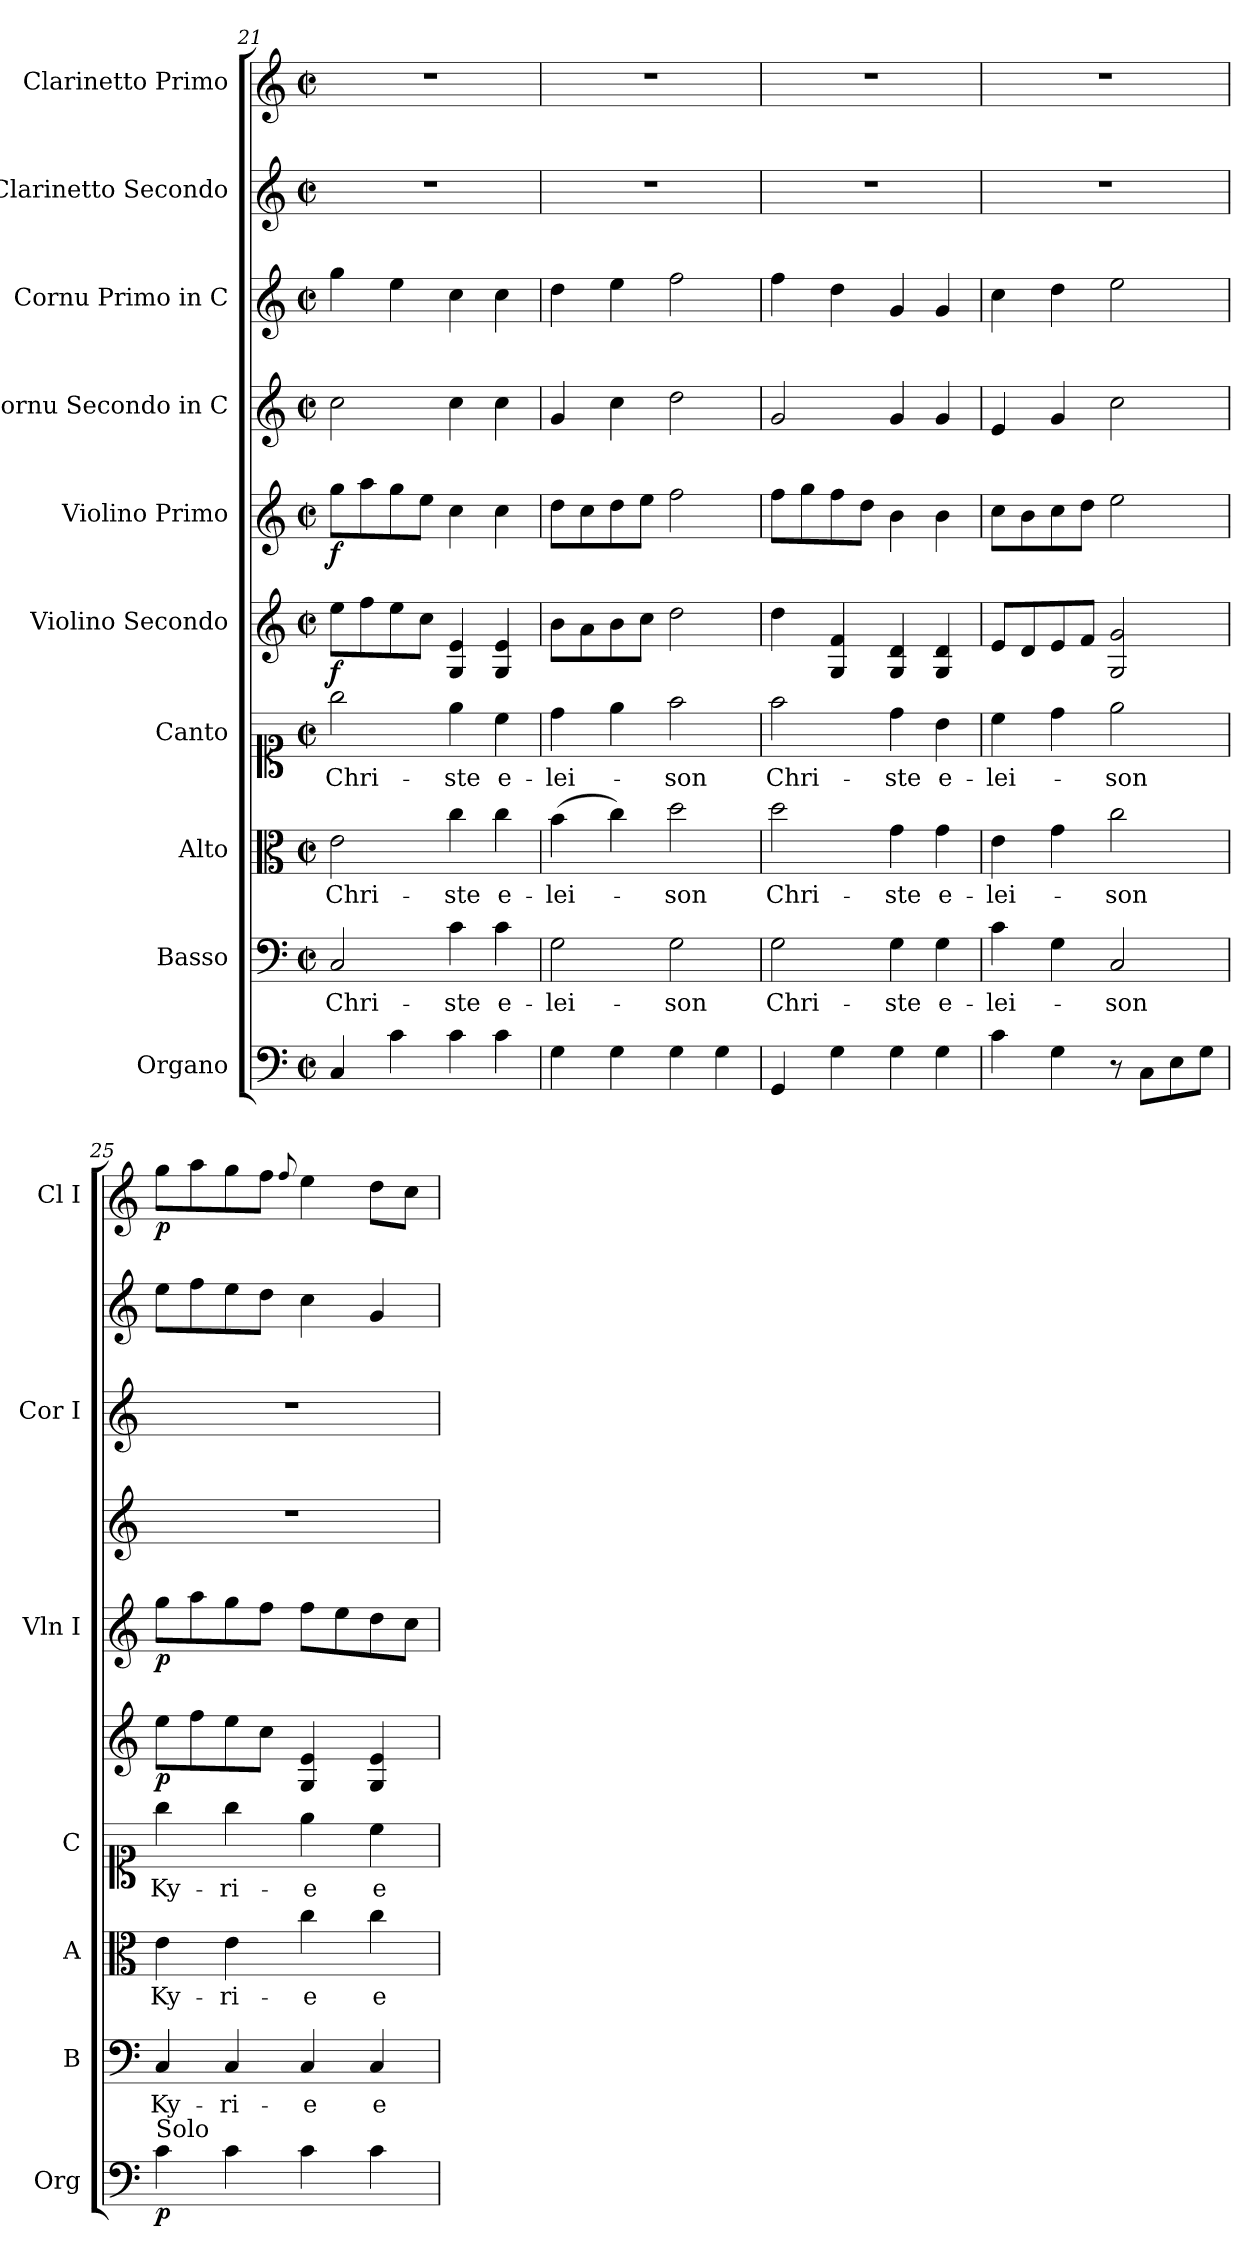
**kern	**dynam	**kern	**text	**kern	**text	**kern	**text	**kern	**dynam	**kern	**dynam	**kern	**kern	**kern	**kern	**dynam
*part10	*part10	*part9	*part9	*part8	*part8	*part7	*part7	*part6	*part6	*part5	*part5	*part4	*part3	*part2	*part1	*part1
*staff10	*staff10	*staff9	*staff9	*staff8	*staff8	*staff7	*staff7	*staff6	*staff6	*staff5	*staff5	*staff4	*staff3	*staff2	*staff1	*staff1
*I"Organo	*	*I"Basso	*	*I"Alto	*	*I"Canto	*	*I"Violino Secondo	*	*I"Violino Primo	*	*I"Cornu Secondo in C	*I"Cornu Primo in C	*I"Clarinetto Secondo	*I"Clarinetto Primo	*
*I'Org	*	*I'B	*	*I'A	*	*I'C	*	*	*	*I'Vln I	*	*	*I'Cor I	*	*I'Cl I	*
*clefF4	*	*clefF4	*	*clefC3	*	*clefC1	*	*clefG2	*	*clefG2	*	*clefG2	*clefG2	*clefG2	*clefG2	*
*k[]	*	*k[]	*	*k[]	*	*k[]	*	*k[]	*	*k[]	*	*k[]	*k[]	*k[]	*k[]	*
*C:	*	*C:	*	*C:	*	*C:	*	*C:	*	*C:	*	*C:	*C:	*C:	*C:	*
*M2/2	*	*M2/2	*	*M2/2	*	*M2/2	*	*M2/2	*	*M2/2	*	*M2/2	*M2/2	*M2/2	*M2/2	*
*met(c|)	*	*met(c|)	*	*met(c|)	*	*met(c|)	*	*met(c|)	*	*met(c|)	*	*met(c|)	*met(c|)	*met(c|)	*met(c|)	*
=21	=21	=21	=21	=21	=21	=21	=21	=21	=21	=21	=21	=21	=21	=21	=21	=21
4C	.	2C	Chri-	2e	Chri-	2gg	Chri-	8eeL	f	8ggL	f	2cc	4gg	1r	1r	.
.	.	.	.	.	.	.	.	8ff	.	8aa	.	.	.	.	.	.
4c	.	.	.	.	.	.	.	8ee	.	8gg	.	.	4ee	.	.	.
.	.	.	.	.	.	.	.	8ccJ	.	8eeJ	.	.	.	.	.	.
4c	.	4c	-ste	4cc	-ste	4ee	-ste	4G 4e	.	4cc	.	4cc	4cc	.	.	.
4c	.	4c	e-	4cc	e-	4cc	e-	4G 4e	.	4cc	.	4cc	4cc	.	.	.
=22	=22	=22	=22	=22	=22	=22	=22	=22	=22	=22	=22	=22	=22	=22	=22	=22
4G	.	2G	-lei-	(>4b	-lei-	4dd	-lei-	8bL	.	8ddL	.	4g	4dd	1r	1r	.
.	.	.	.	.	.	.	.	8a	.	8cc	.	.	.	.	.	.
4G	.	.	.	4cc)	.	4ee	.	8b	.	8dd	.	4cc	4ee	.	.	.
.	.	.	.	.	.	.	.	8ccJ	.	8eeJ	.	.	.	.	.	.
4G	.	2G	-son	2dd	-son	2ff	-son	2dd	.	2ff	.	2dd	2ff	.	.	.
4G	.	.	.	.	.	.	.	.	.	.	.	.	.	.	.	.
=23	=23	=23	=23	=23	=23	=23	=23	=23	=23	=23	=23	=23	=23	=23	=23	=23
4GG	.	2G	Chri-	2dd	Chri-	2ff	Chri-	4dd	.	8ffL	.	2g	4ff	1r	1r	.
.	.	.	.	.	.	.	.	.	.	8gg	.	.	.	.	.	.
4G	.	.	.	.	.	.	.	4G 4f	.	8ff	.	.	4dd	.	.	.
.	.	.	.	.	.	.	.	.	.	8ddJ	.	.	.	.	.	.
4G	.	4G	-ste	4g	-ste	4dd	-ste	4G 4d	.	4b	.	4g	4g	.	.	.
4G	.	4G	e-	4g	e-	4b	e-	4G 4d	.	4b	.	4g	4g	.	.	.
=24	=24	=24	=24	=24	=24	=24	=24	=24	=24	=24	=24	=24	=24	=24	=24	=24
4c	.	4c	-lei-	4e	-lei-	4cc	-lei-	8eL	.	8ccL	.	4e	4cc	1r	1r	.
.	.	.	.	.	.	.	.	8d	.	8b	.	.	.	.	.	.
4G	.	4G	.	4g	.	4dd	.	8e	.	8cc	.	4g	4dd	.	.	.
.	.	.	.	.	.	.	.	8fJ	.	8ddJ	.	.	.	.	.	.
8r	.	2C	-son	2cc	-son	2ee	-son	2G 2g	.	2ee	.	2cc	2ee	.	.	.
8CL	.	.	.	.	.	.	.	.	.	.	.	.	.	.	.	.
8E	.	.	.	.	.	.	.	.	.	.	.	.	.	.	.	.
8GJ	.	.	.	.	.	.	.	.	.	.	.	.	.	.	.	.
=25	=25	=25	=25	=25	=25	=25	=25	=25	=25	=25	=25	=25	=25	=25	=25	=25
!LO:TX:a:t=Solo	!	!	!	!	!	!	!	!	!	!	!	!	!	!	!	!
4c	p	4C	Ky-	4e	Ky-	4gg	Ky-	8eeL	p	8ggL	p	1r	1r	8eeL	8ggL	p
.	.	.	.	.	.	.	.	8ff	.	8aa	.	.	.	8ff	8aa	.
4c	.	4C	-ri-	4e	-ri-	4gg	-ri-	8ee	.	8gg	.	.	.	8ee	8gg	.
.	.	.	.	.	.	.	.	8ccJ	.	8ffJ	.	.	.	8ddJ	8ffJ	.
.	.	.	.	.	.	.	.	.	.	.	.	.	.	.	8qqff/	.
4c	.	4C	-e	4cc	-e	4ee	-e	4G 4e	.	8ffL	.	.	.	4cc	4ee	.
.	.	.	.	.	.	.	.	.	.	8ee	.	.	.	.	.	.
4c	.	4C	e-	4cc	e-	4cc	e-	4G 4e	.	8dd	.	.	.	4g	8ddL	.
.	.	.	.	.	.	.	.	.	.	8ccJ	.	.	.	.	8ccJ	.
=	=	=	=	=	=	=	=	=	=	=	=	=	=	=	=	=
*-	*-	*-	*-	*-	*-	*-	*-	*-	*-	*-	*-	*-	*-	*-	*-	*-
